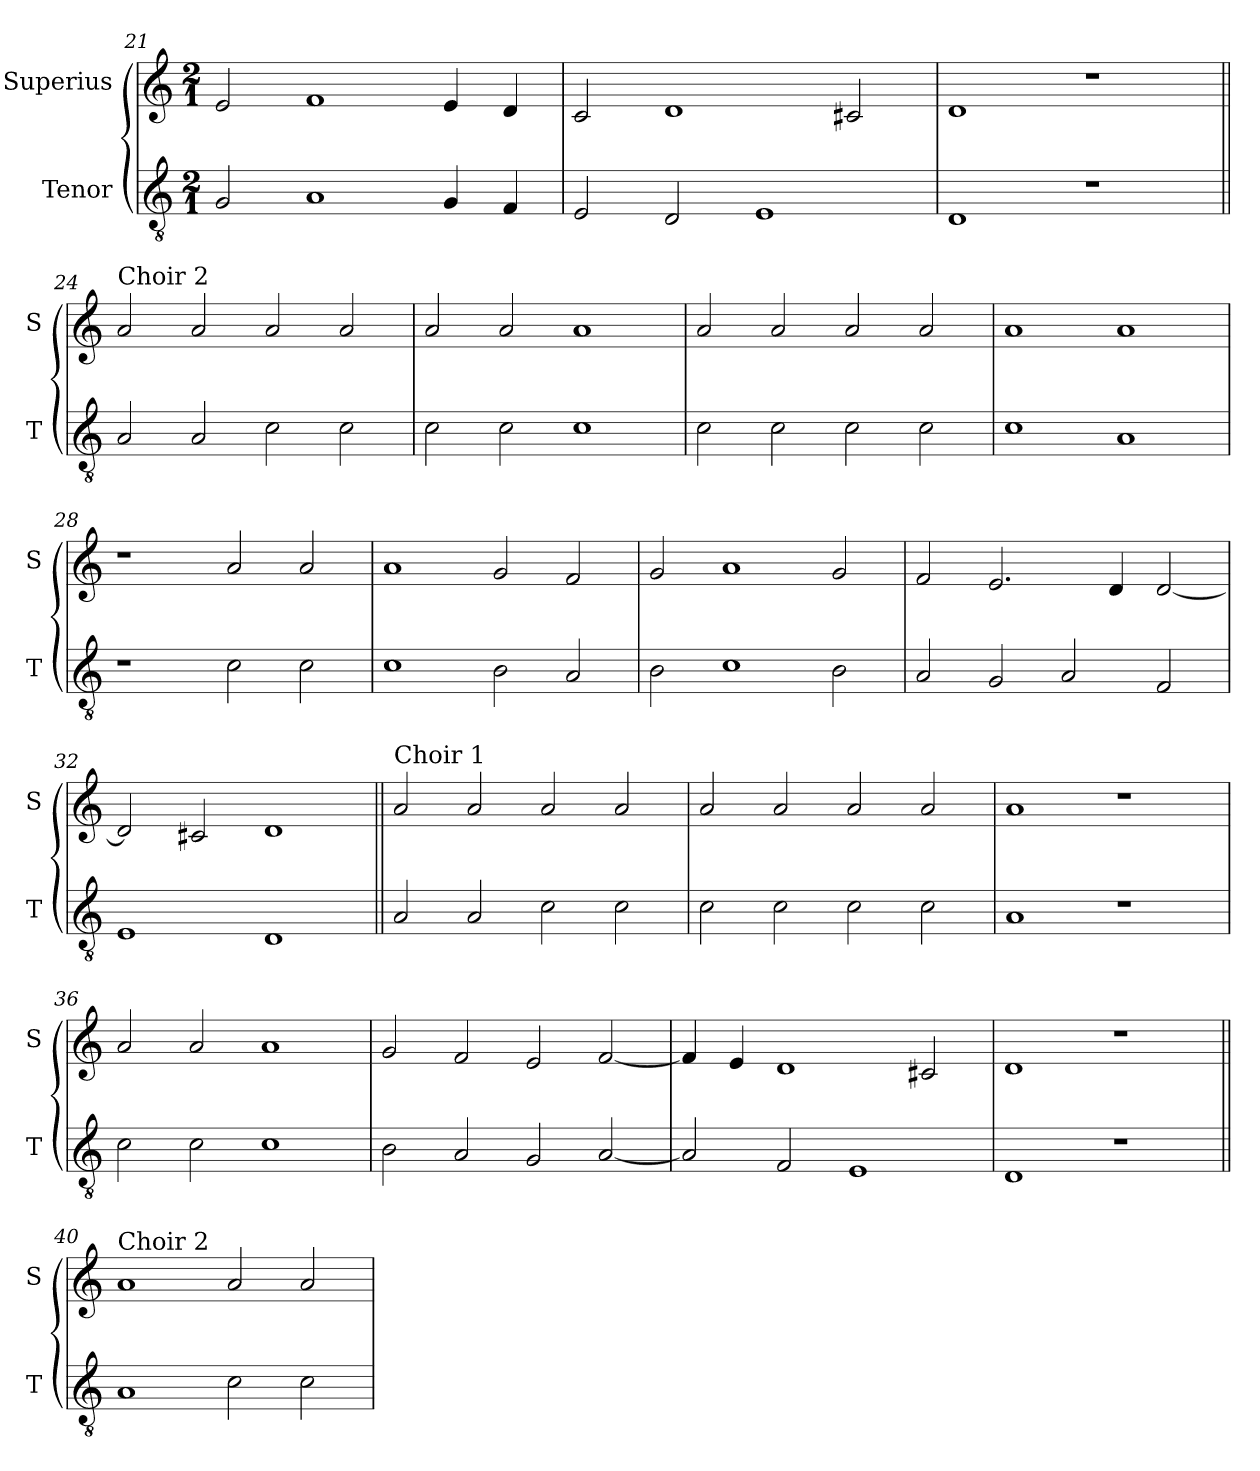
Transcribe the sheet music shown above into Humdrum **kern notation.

**kern	**kern
*part2	*part1
*staff2	*staff1
*I"Tenor	*I"Superius
*I'T	*I'S
*clefGv2	*clefG2
*k[]	*k[]
*M2/1	*M2/1
=21	=21
2G/	2e/
1A	1f
4G/	4e/
4F/	4d/
=22	=22
2E/	2c/
2D/	1d
1E	.
.	2c#X/
=23	=23
1D	1d
1r	1r
=24||	=24||
!	!LO:TX:a:t=Choir 2
2A/	2a/
2A/	2a/
2c\	2a/
2c\	2a/
=25	=25
2c\	2a/
2c\	2a/
1c	1a
=26	=26
2c\	2a/
2c\	2a/
2c\	2a/
2c\	2a/
=27	=27
1c	1a
1A	1a
=28	=28
1r	1r
2c\	2a/
2c\	2a/
=29	=29
1c	1a
2B\	2g/
2A/	2f/
=30	=30
2B\	2g/
1c	1a
2B\	2g/
=31	=31
2A/	2f/
2G/	2.e/
2A/	.
.	4d/
2F/	[2d/
=32	=32
1E	2d/]
.	2c#X/
1D	1d
=33||	=33||
!	!LO:TX:a:t=Choir 1
2A/	2a/
2A/	2a/
2c\	2a/
2c\	2a/
=34	=34
2c\	2a/
2c\	2a/
2c\	2a/
2c\	2a/
=35	=35
1A	1a
1r	1r
=36	=36
2c\	2a/
2c\	2a/
1c	1a
=37	=37
2B\	2g/
2A/	2f/
2G/	2e/
[2A/	[2f/
=38	=38
2A/]	4f/]
.	4e/
2F/	1d
1E	.
.	2c#X/
=39	=39
1D	1d
1r	1r
=40||	=40||
!	!LO:TX:a:t=Choir 2
1A	1a
2c\	2a/
2c\	2a/
=	=
*-	*-
